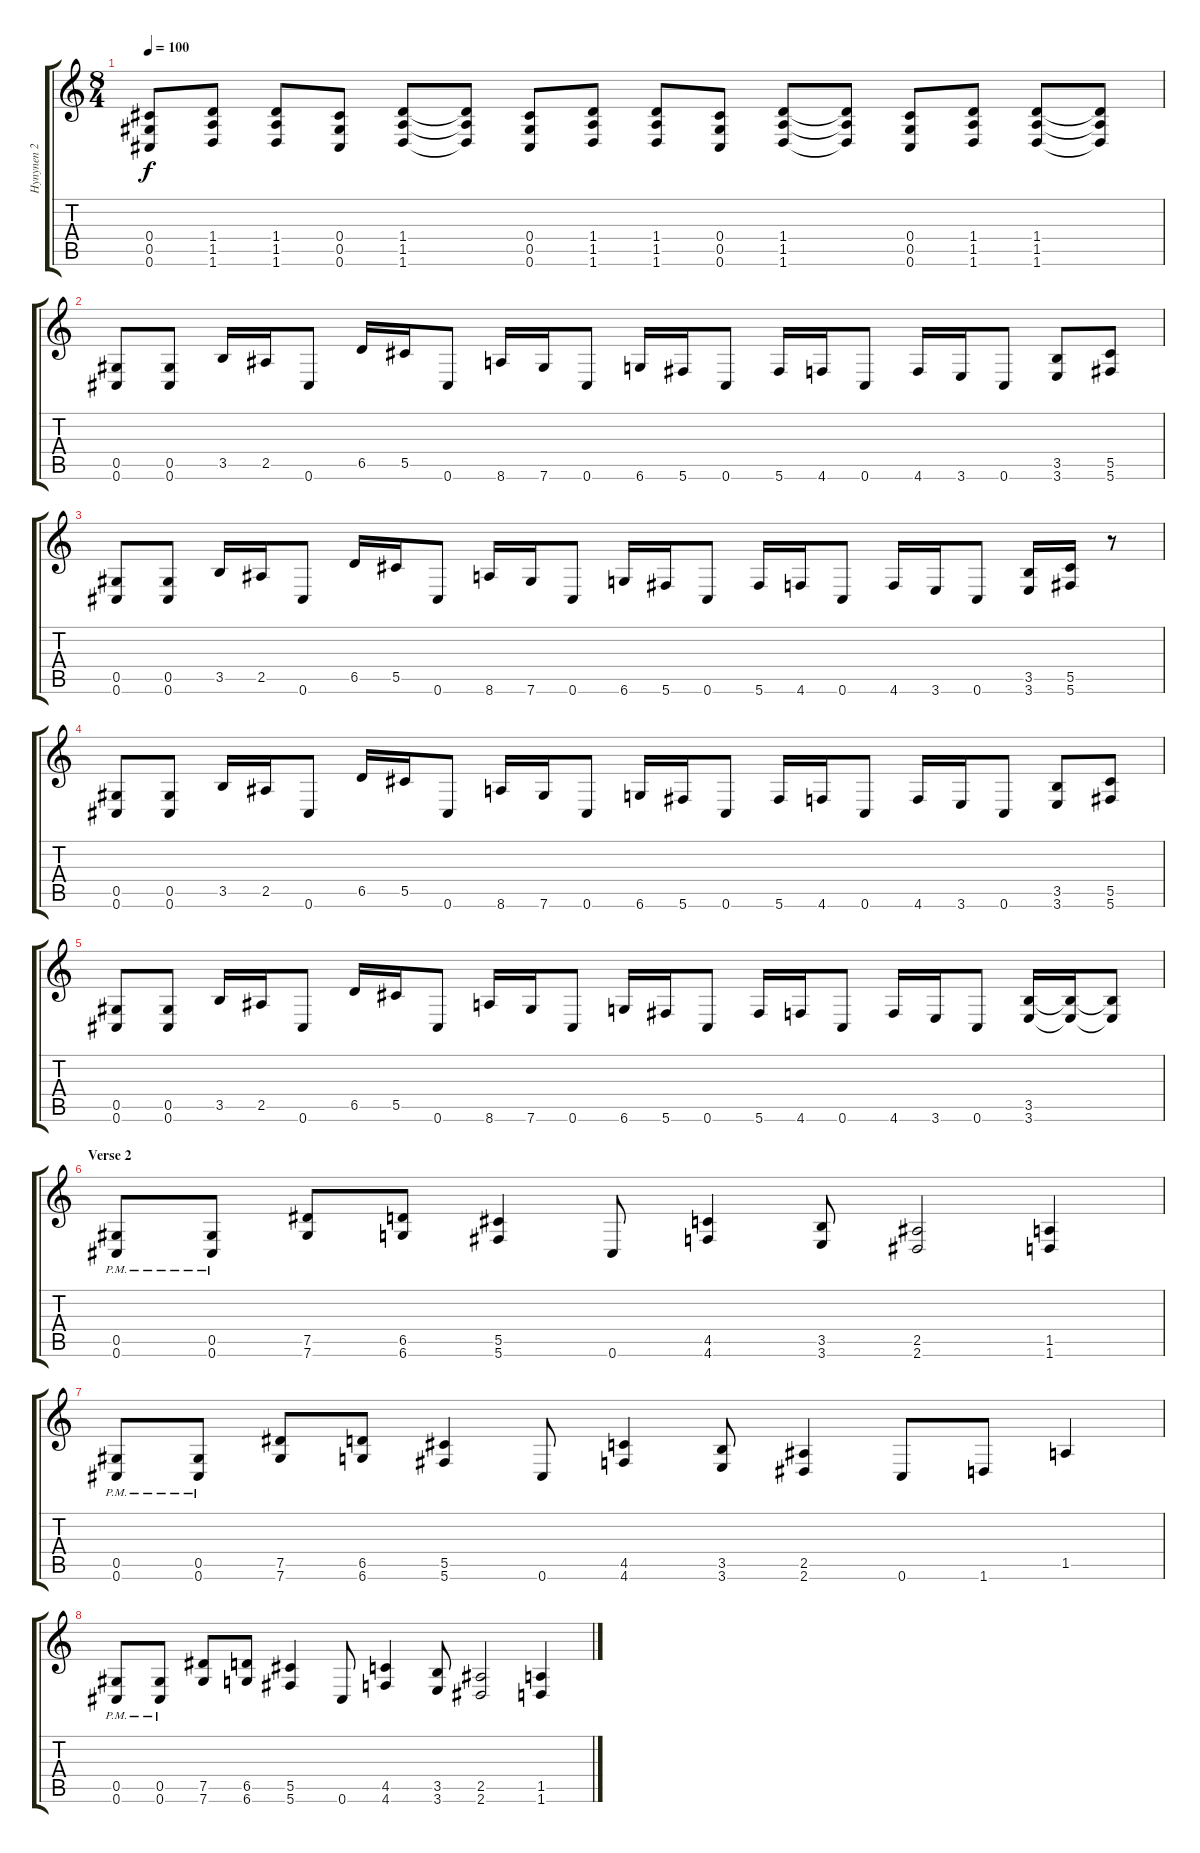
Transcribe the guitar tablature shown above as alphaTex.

\track ("Hynynen 2" "Hynynen 2") {instrument distortionguitar}
\staff {score tabs}
\tuning (Eb4 Bb3 Gb3 Db3 Ab2 Db2) {hide}
\ts (8 4)
\tempo 100
\clef g2
\ks c
(0.4 0.5 0.6).8{dy f} (1.4 1.5 1.6).8 (1.4 1.5 1.6).8 (0.4 0.5 0.6).8 (1.4 1.5 1.6).8 (1.4{t} 1.5{t} 1.6{t}).8 (0.4 0.5 0.6).8 (1.4 1.5 1.6).8 (1.4 1.5 1.6).8 (0.4 0.5 0.6).8 (1.4 1.5 1.6).8 (1.4{t} 1.5{t} 1.6{t}).8 (0.4 0.5 0.6).8 (1.4 1.5 1.6).8 (1.4 1.5 1.6).8 (1.4{t} 1.5{t} 1.6{t}).8 |
(0.5 0.6).8 (0.5 0.6).8 3.5.16 2.5.16 0.6.8 6.5.16 5.5.16 0.6.8 8.6.16 7.6.16 0.6.8 6.6.16 5.6.16 0.6.8 5.6.16 4.6.16 0.6.8 4.6.16 3.6.16 0.6.8 (3.5 3.6).8 (5.5 5.6).8 |
(0.5 0.6).8 (0.5 0.6).8 3.5.16 2.5.16 0.6.8 6.5.16 5.5.16 0.6.8 8.6.16 7.6.16 0.6.8 6.6.16 5.6.16 0.6.8 5.6.16 4.6.16 0.6.8 4.6.16 3.6.16 0.6.8 (3.5 3.6).16 (5.5 5.6).16 r.8 |
(0.5 0.6).8 (0.5 0.6).8 3.5.16 2.5.16 0.6.8 6.5.16 5.5.16 0.6.8 8.6.16 7.6.16 0.6.8 6.6.16 5.6.16 0.6.8 5.6.16 4.6.16 0.6.8 4.6.16 3.6.16 0.6.8 (3.5 3.6).8 (5.5 5.6).8 |
(0.5 0.6).8 (0.5 0.6).8 3.5.16 2.5.16 0.6.8 6.5.16 5.5.16 0.6.8 8.6.16 7.6.16 0.6.8 6.6.16 5.6.16 0.6.8 5.6.16 4.6.16 0.6.8 4.6.16 3.6.16 0.6.8 (3.5 3.6).16 (3.5{t} 3.6{t}).16 (3.5{t} 3.6{t}).8 |
\section ("" "Verse 2")
(0.5{pm} 0.6{pm}).8 (0.5{pm} 0.6{pm}).8 (7.5 7.6).8 (6.5 6.6).8 (5.5 5.6).4 0.6.8 (4.5 4.6).4 (3.5 3.6).8 (2.5 2.6).2 (1.5 1.6).4 |
(0.5{pm} 0.6{pm}).8 (0.5{pm} 0.6{pm}).8 (7.5 7.6).8 (6.5 6.6).8 (5.5 5.6).4 0.6.8 (4.5 4.6).4 (3.5 3.6).8 (2.5 2.6).4 0.6.8 1.6.8 1.5.4 |
(0.5{pm} 0.6{pm}).8 (0.5{pm} 0.6{pm}).8 (7.5 7.6).8 (6.5 6.6).8 (5.5 5.6).4 0.6.8 (4.5 4.6).4 (3.5 3.6).8 (2.5 2.6).2 (1.5 1.6).4
